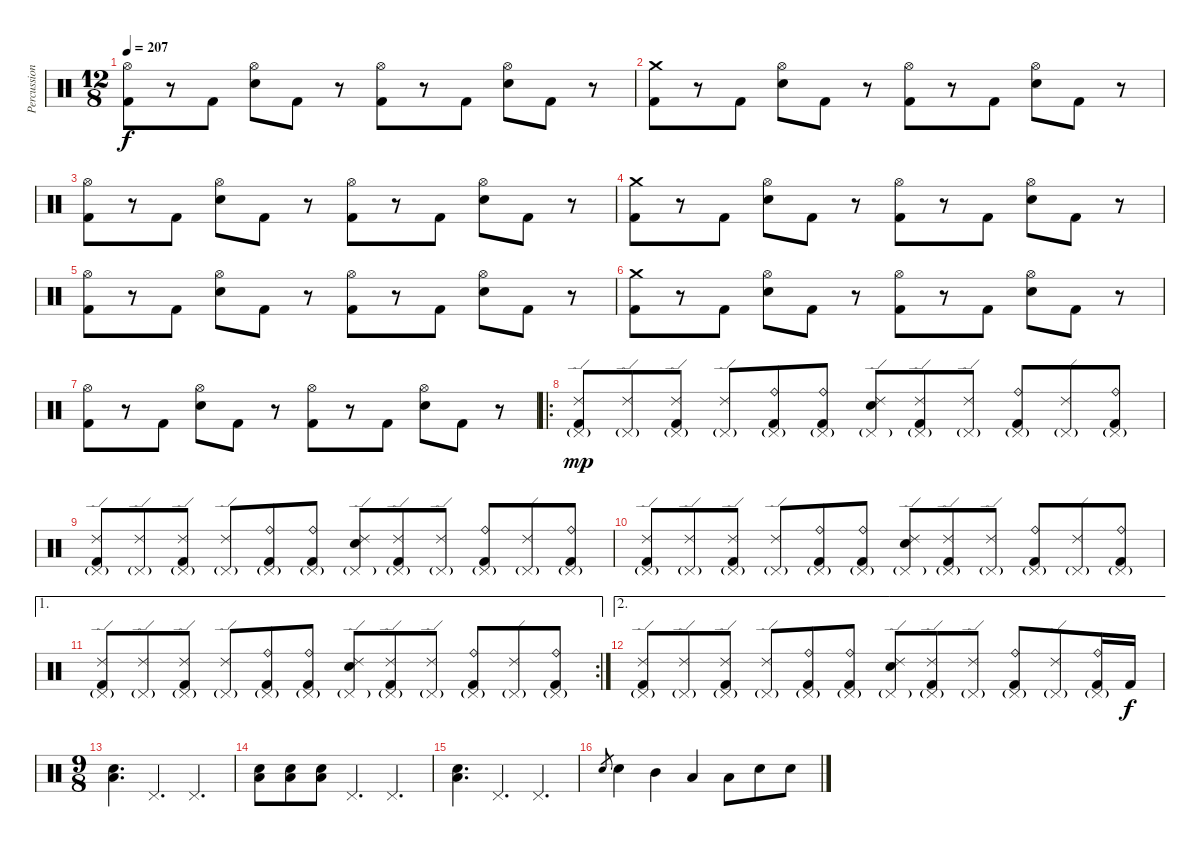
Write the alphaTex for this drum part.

\track ("Percussion" "Percussion") {instrument percussion}
\staff {score}
\articulation defaults
\ts (12 8)
\tempo 207
\clef neutral
\ks c
("Hi-Hat (open)" "Kick (hit) 2").8{dy f} r.8 "Kick (hit) 2".8 ("Hi-Hat (open)" "Electric Snare (hit)").8 "Kick (hit) 2".8 r.8 ("Hi-Hat (open)" "Kick (hit) 2").8 r.8 "Kick (hit) 2".8 ("Hi-Hat (open)" "Electric Snare (hit)").8 "Kick (hit) 2".8 r.8 |
("Crash medium (hit)" "Kick (hit) 2").8 r.8 "Kick (hit) 2".8 ("Hi-Hat (open)" "Electric Snare (hit)").8 "Kick (hit) 2".8 r.8 ("Hi-Hat (open)" "Kick (hit) 2").8 r.8 "Kick (hit) 2".8 ("Hi-Hat (open)" "Electric Snare (hit)").8 "Kick (hit) 2".8 r.8 |
("Hi-Hat (open)" "Kick (hit) 2").8 r.8 "Kick (hit) 2".8 ("Hi-Hat (open)" "Electric Snare (hit)").8 "Kick (hit) 2".8 r.8 ("Hi-Hat (open)" "Kick (hit) 2").8 r.8 "Kick (hit) 2".8 ("Hi-Hat (open)" "Electric Snare (hit)").8 "Kick (hit) 2".8 r.8 |
("Crash medium (hit)" "Kick (hit) 2").8 r.8 "Kick (hit) 2".8 ("Hi-Hat (open)" "Electric Snare (hit)").8 "Kick (hit) 2".8 r.8 ("Hi-Hat (open)" "Kick (hit) 2").8 r.8 "Kick (hit) 2".8 ("Hi-Hat (open)" "Electric Snare (hit)").8 "Kick (hit) 2".8 r.8 |
("Hi-Hat (open)" "Kick (hit) 2").8 r.8 "Kick (hit) 2".8 ("Hi-Hat (open)" "Electric Snare (hit)").8 "Kick (hit) 2".8 r.8 ("Hi-Hat (open)" "Kick (hit) 2").8 r.8 "Kick (hit) 2".8 ("Hi-Hat (open)" "Electric Snare (hit)").8 "Kick (hit) 2".8 r.8 |
("Crash medium (hit)" "Kick (hit) 2").8 r.8 "Kick (hit) 2".8 ("Hi-Hat (open)" "Electric Snare (hit)").8 "Kick (hit) 2".8 r.8 ("Hi-Hat (open)" "Kick (hit) 2").8 r.8 "Kick (hit) 2".8 ("Hi-Hat (open)" "Electric Snare (hit)").8 "Kick (hit) 2".8 r.8 |
("Hi-Hat (open)" "Kick (hit) 2").8 r.8 "Kick (hit) 2".8 ("Hi-Hat (open)" "Electric Snare (hit)").8 "Kick (hit) 2".8 r.8 ("Hi-Hat (open)" "Kick (hit) 2").8 r.8 "Kick (hit) 2".8 ("Hi-Hat (open)" "Electric Snare (hit)").8 "Kick (hit) 2".8 r.8 |
\ro
("Ride (edge) 2" "Pedal Hi-Hat (hit)"{g} "Kick (hit) 2").8{dy mp} ("Ride (edge) 2" "Pedal Hi-Hat (hit)"{g}).8 ("Ride (edge) 2" "Pedal Hi-Hat (hit)"{g} "Kick (hit) 2").8 ("Ride (edge) 2" "Pedal Hi-Hat (hit)"{g}).8 ("Ride (bell)" "Pedal Hi-Hat (hit)"{g} "Kick (hit) 2").8 ("Ride (bell)" "Pedal Hi-Hat (hit)"{g} "Kick (hit) 2").8 ("Ride (edge) 2" "Pedal Hi-Hat (hit)"{g} "Electric Snare (hit)").8 ("Ride (edge) 2" "Pedal Hi-Hat (hit)"{g} "Kick (hit) 2").8 ("Ride (edge) 2" "Pedal Hi-Hat (hit)"{g}).8 ("Ride (bell)" "Pedal Hi-Hat (hit)"{g} "Kick (hit) 2").8 ("Ride (edge) 2" "Pedal Hi-Hat (hit)"{g}).8 ("Ride (bell)" "Pedal Hi-Hat (hit)"{g} "Kick (hit) 2").8 |
("Ride (edge) 2" "Pedal Hi-Hat (hit)"{g} "Kick (hit) 2").8 ("Ride (edge) 2" "Pedal Hi-Hat (hit)"{g}).8 ("Ride (edge) 2" "Pedal Hi-Hat (hit)"{g} "Kick (hit) 2").8 ("Ride (edge) 2" "Pedal Hi-Hat (hit)"{g}).8 ("Ride (bell)" "Pedal Hi-Hat (hit)"{g} "Kick (hit) 2").8 ("Ride (bell)" "Pedal Hi-Hat (hit)"{g} "Kick (hit) 2").8 ("Ride (edge) 2" "Pedal Hi-Hat (hit)"{g} "Electric Snare (hit)").8 ("Ride (edge) 2" "Pedal Hi-Hat (hit)"{g} "Kick (hit) 2").8 ("Ride (edge) 2" "Pedal Hi-Hat (hit)"{g}).8 ("Ride (bell)" "Pedal Hi-Hat (hit)"{g} "Kick (hit) 2").8 ("Ride (edge) 2" "Pedal Hi-Hat (hit)"{g}).8 ("Ride (bell)" "Pedal Hi-Hat (hit)"{g} "Kick (hit) 2").8 |
("Ride (edge) 2" "Pedal Hi-Hat (hit)"{g} "Kick (hit) 2").8 ("Ride (edge) 2" "Pedal Hi-Hat (hit)"{g}).8 ("Ride (edge) 2" "Pedal Hi-Hat (hit)"{g} "Kick (hit) 2").8 ("Ride (edge) 2" "Pedal Hi-Hat (hit)"{g}).8 ("Ride (bell)" "Pedal Hi-Hat (hit)"{g} "Kick (hit) 2").8 ("Ride (bell)" "Pedal Hi-Hat (hit)"{g} "Kick (hit) 2").8 ("Ride (edge) 2" "Pedal Hi-Hat (hit)"{g} "Electric Snare (hit)").8 ("Ride (edge) 2" "Pedal Hi-Hat (hit)"{g} "Kick (hit) 2").8 ("Ride (edge) 2" "Pedal Hi-Hat (hit)"{g}).8 ("Ride (bell)" "Pedal Hi-Hat (hit)"{g} "Kick (hit) 2").8 ("Ride (edge) 2" "Pedal Hi-Hat (hit)"{g}).8 ("Ride (bell)" "Pedal Hi-Hat (hit)"{g} "Kick (hit) 2").8 |
\ae 1
\rc 2
("Ride (edge) 2" "Pedal Hi-Hat (hit)"{g} "Kick (hit) 2").8 ("Ride (edge) 2" "Pedal Hi-Hat (hit)"{g}).8 ("Ride (edge) 2" "Pedal Hi-Hat (hit)"{g} "Kick (hit) 2").8 ("Ride (edge) 2" "Pedal Hi-Hat (hit)"{g}).8 ("Ride (bell)" "Pedal Hi-Hat (hit)"{g} "Kick (hit) 2").8 ("Ride (bell)" "Pedal Hi-Hat (hit)"{g} "Kick (hit) 2").8 ("Ride (edge) 2" "Pedal Hi-Hat (hit)"{g} "Electric Snare (hit)").8 ("Ride (edge) 2" "Pedal Hi-Hat (hit)"{g} "Kick (hit) 2").8 ("Ride (edge) 2" "Pedal Hi-Hat (hit)"{g}).8 ("Ride (bell)" "Pedal Hi-Hat (hit)"{g} "Kick (hit) 2").8 ("Ride (edge) 2" "Pedal Hi-Hat (hit)"{g}).8 ("Ride (bell)" "Pedal Hi-Hat (hit)"{g} "Kick (hit) 2").8 |
\ae 2
("Ride (edge) 2" "Pedal Hi-Hat (hit)"{g} "Kick (hit) 2").8 ("Ride (edge) 2" "Pedal Hi-Hat (hit)"{g}).8 ("Ride (edge) 2" "Pedal Hi-Hat (hit)"{g} "Kick (hit) 2").8 ("Ride (edge) 2" "Pedal Hi-Hat (hit)"{g}).8 ("Ride (bell)" "Pedal Hi-Hat (hit)"{g} "Kick (hit) 2").8 ("Ride (bell)" "Pedal Hi-Hat (hit)"{g} "Kick (hit) 2").8 ("Ride (edge) 2" "Pedal Hi-Hat (hit)"{g} "Electric Snare (hit)").8 ("Ride (edge) 2" "Pedal Hi-Hat (hit)"{g} "Kick (hit) 2").8 ("Ride (edge) 2" "Pedal Hi-Hat (hit)"{g}).8 ("Ride (bell)" "Pedal Hi-Hat (hit)"{g} "Kick (hit) 2").8 ("Ride (edge) 2" "Pedal Hi-Hat (hit)"{g}).8 ("Ride (bell)" "Pedal Hi-Hat (hit)"{g} "Kick (hit) 2").16 "Kick (hit) 2".16{dy f} |
\ts (9 8)
("Low Floor Tom (hit)" "Electric Snare (hit)").4{d} "Pedal Hi-Hat (hit)".4{d} "Pedal Hi-Hat (hit)".4{d} |
("Low Floor Tom (hit)" "Electric Snare (hit)").8 ("Low Floor Tom (hit)" "Electric Snare (hit)").8 ("Low Floor Tom (hit)" "Electric Snare (hit)").8 "Pedal Hi-Hat (hit)".4{d} "Pedal Hi-Hat (hit)".4{d} |
("Low Floor Tom (hit)" "Electric Snare (hit)").4{d} "Pedal Hi-Hat (hit)".4{d} "Pedal Hi-Hat (hit)".4{d} |
"Electric Snare (hit)".8{gr} "Electric Snare (hit)".4 "Mid Tom (hit)".4 "Low Tom (hit)".4 "Low Tom (hit)".8 "Electric Snare (hit)".8 "Electric Snare (hit)".8
